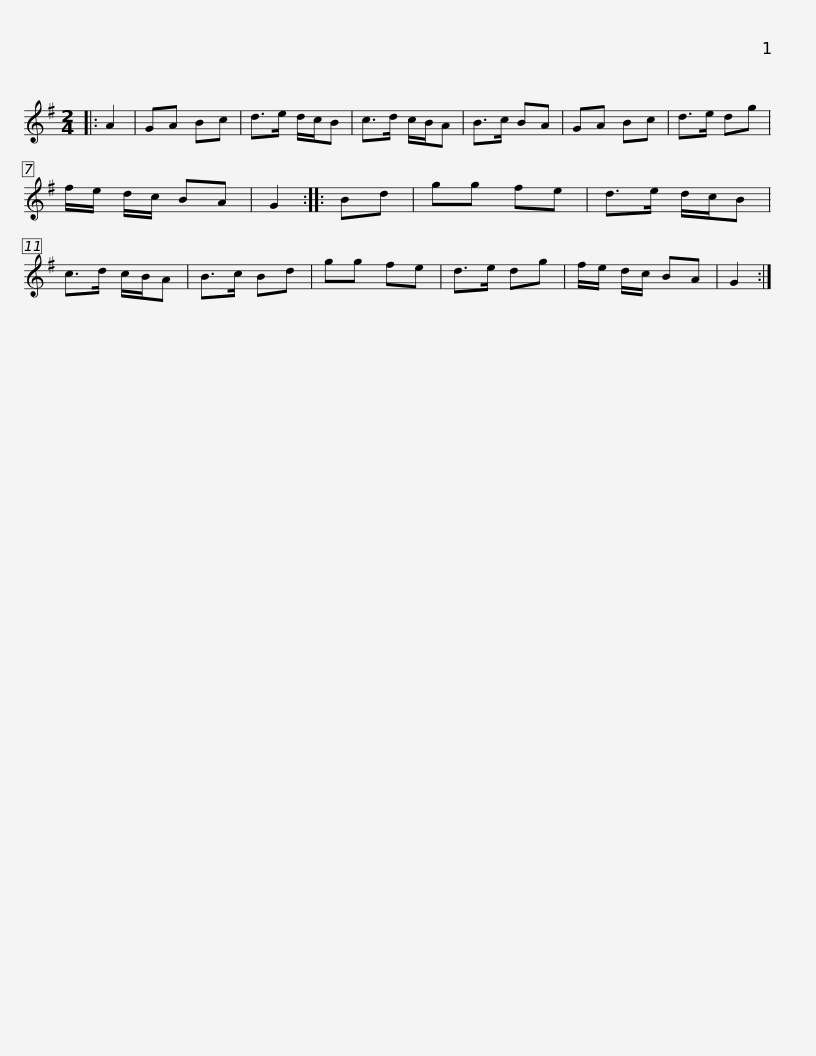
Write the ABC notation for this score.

X:1
L:1/8
M:2/4
I:linebreak $
K:G
V:1 treble
V:1
|: A2 | GA Bc | d>e d/c/B | c>d c/B/A | B>c BA | %5
 GA Bc | d>e dg | f/e/ d/c/ BA | G2 :: Bd |$ %10
 gg fe | d>e d/c/B | c>d c/B/A | B>c Bd | gg fe | %15
 d>e dg | f/e/ d/c/ BA | G2 :| %18
